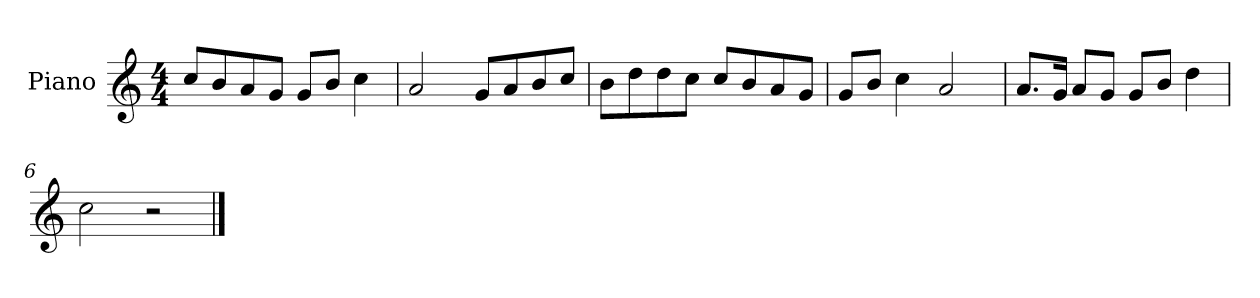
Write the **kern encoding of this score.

**kern
*part1
*staff1
*I"Piano
*I'P-no
*clefG2
*k[]
*M4/4
*MM90
=1
8cc/L
8b/
8a/
8g/J
8g/L
8b/J
4cc\
=2
2a/
8g/L
8a/
8b/
8cc/J
=3
8b\L
8dd\
8dd\
8cc\J
8cc/L
8b/
8a/
8g/J
=4
8g/L
8b/J
4cc\
2a/
=5
8.a/L
16g/Jk
8a/L
8g/J
8g/L
8b/J
4dd\
=6
2cc\
2r
==
*-
